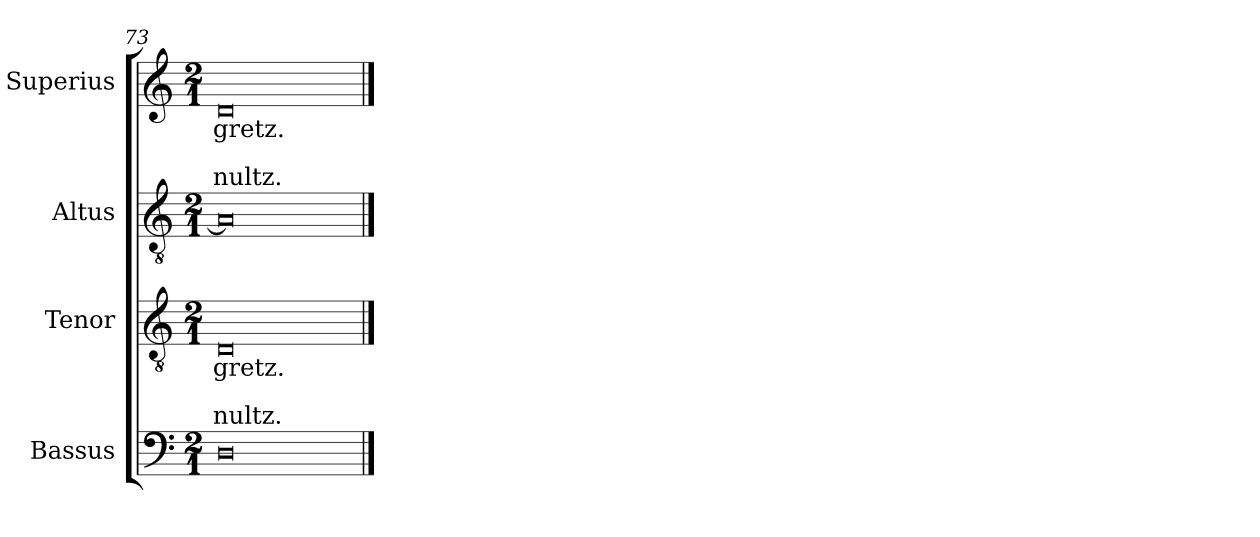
**kern	**kern	**text	**text	**text	**kern	**kern	**text	**text	**text
*part4	*part3	*part3	*part3	*part3	*part2	*part1	*part1	*part1	*part1
*staff4	*staff3	*staff3	*staff3	*staff3	*staff2	*staff1	*staff1	*staff1	*staff1
*I"Bassus	*I"Tenor	*	*	*	*I"Altus	*I"Superius	*	*	*
*I'B	*I'T	*	*	*	*I'A	*I'S	*	*	*
*clefF4	*clefGv2	*	*	*	*clefGv2	*clefG2	*	*	*
*k[]	*k[]	*	*	*	*k[]	*k[]	*	*	*
*M2/1	*M2/1	*	*	*	*M2/1	*M2/1	*	*	*
=73	=73	=73	=73	=73	=73	=73	=73	=73	=73
0D	0D	-gretz.	.	nultz.	0A]	0d	-gretz.	.	nultz.
==	==	==	==	==	==	==	==	==	==
*-	*-	*-	*-	*-	*-	*-	*-	*-	*-
